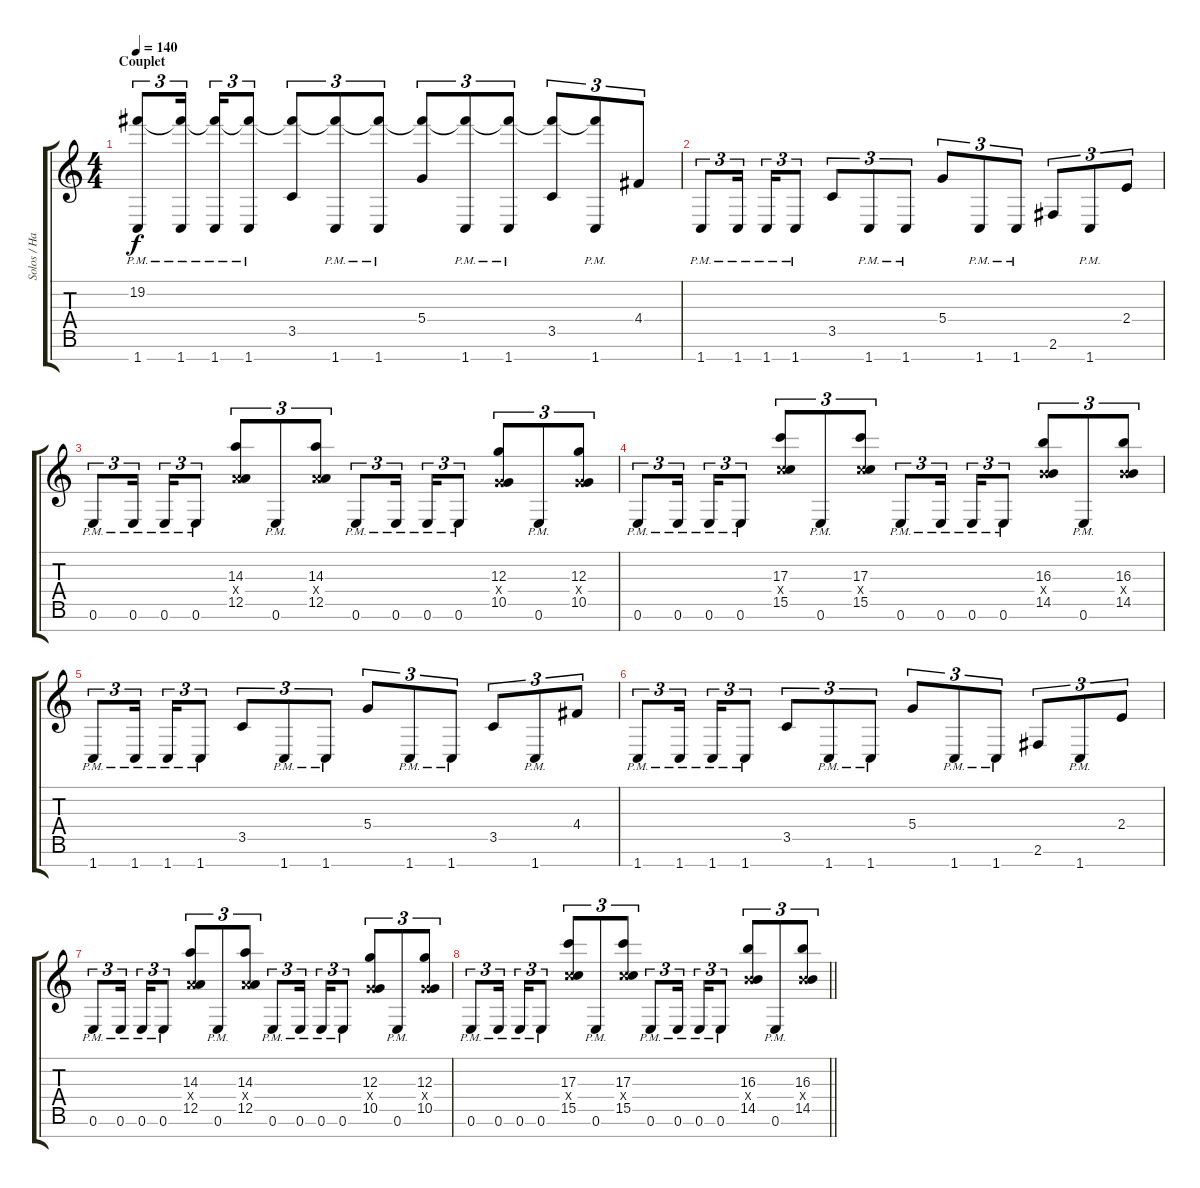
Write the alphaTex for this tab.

\track ("Solos / Harmony" "Solos / Ha") {instrument distortionguitar}
\staff {score tabs}
\tuning (E4 B3 G3 D3 A2 E2 B1) {hide}
\ts (4 4)
\section ("" "Couplet")
\tempo 140
\clef g2
\ks c
(19.2{t} 1.7{pm}).8{tu (3 2) dy f} (19.2{t} 1.7{pm}).16{tu (3 2) beam splitsecondary} (19.2{t} 1.7{pm}).16{tu (3 2)} (19.2{t} 1.7{pm}).8{tu (3 2)} (19.2{t} 3.5).8{tu (3 2)} (19.2{t} 1.7{pm}).8{tu (3 2)} (19.2{t} 1.7{pm}).8{tu (3 2)} (19.2{t} 5.4).8{tu (3 2)} (19.2{t} 1.7{pm}).8{tu (3 2)} (19.2{t} 1.7{pm}).8{tu (3 2)} (19.2{t} 3.5).8{tu (3 2)} (19.2{t} 1.7{pm}).8{tu (3 2)} 4.4.8{tu (3 2)} |
1.7{pm}.8{tu (3 2)} 1.7{pm}.16{tu (3 2) beam splitsecondary} 1.7{pm}.16{tu (3 2)} 1.7{pm}.8{tu (3 2)} 3.5.8{tu (3 2)} 1.7{pm}.8{tu (3 2)} 1.7{pm}.8{tu (3 2)} 5.4.8{tu (3 2)} 1.7{pm}.8{tu (3 2)} 1.7{pm}.8{tu (3 2)} 2.6.8{tu (3 2)} 1.7{pm}.8{tu (3 2)} 2.4.8{tu (3 2)} |
0.6{pm}.8{tu (3 2)} 0.6{pm}.16{tu (3 2) beam splitsecondary} 0.6{pm}.16{tu (3 2)} 0.6{pm}.8{tu (3 2)} (14.3 7.4{x} 12.5).8{tu (3 2)} 0.6{pm}.8{tu (3 2)} (14.3 7.4{x} 12.5).8{tu (3 2)} 0.6{pm}.8{tu (3 2)} 0.6{pm}.16{tu (3 2) beam splitsecondary} 0.6{pm}.16{tu (3 2)} 0.6{pm}.8{tu (3 2)} (12.3 5.4{x} 10.5).8{tu (3 2)} 0.6{pm}.8{tu (3 2)} (12.3 5.4{x} 10.5).8{tu (3 2)} |
0.6{pm}.8{tu (3 2)} 0.6{pm}.16{tu (3 2) beam splitsecondary} 0.6{pm}.16{tu (3 2)} 0.6{pm}.8{tu (3 2)} (17.3 10.4{x} 15.5).8{tu (3 2)} 0.6{pm}.8{tu (3 2)} (17.3 10.4{x} 15.5).8{tu (3 2)} 0.6{pm}.8{tu (3 2)} 0.6{pm}.16{tu (3 2) beam splitsecondary} 0.6{pm}.16{tu (3 2)} 0.6{pm}.8{tu (3 2)} (16.3 9.4{x} 14.5).8{tu (3 2)} 0.6{pm}.8{tu (3 2)} (16.3 9.4{x} 14.5).8{tu (3 2)} |
1.7{pm}.8{tu (3 2)} 1.7{pm}.16{tu (3 2) beam splitsecondary} 1.7{pm}.16{tu (3 2)} 1.7{pm}.8{tu (3 2)} 3.5.8{tu (3 2)} 1.7{pm}.8{tu (3 2)} 1.7{pm}.8{tu (3 2)} 5.4.8{tu (3 2)} 1.7{pm}.8{tu (3 2)} 1.7{pm}.8{tu (3 2)} 3.5.8{tu (3 2)} 1.7{pm}.8{tu (3 2)} 4.4.8{tu (3 2)} |
1.7{pm}.8{tu (3 2)} 1.7{pm}.16{tu (3 2) beam splitsecondary} 1.7{pm}.16{tu (3 2)} 1.7{pm}.8{tu (3 2)} 3.5.8{tu (3 2)} 1.7{pm}.8{tu (3 2)} 1.7{pm}.8{tu (3 2)} 5.4.8{tu (3 2)} 1.7{pm}.8{tu (3 2)} 1.7{pm}.8{tu (3 2)} 2.6.8{tu (3 2)} 1.7{pm}.8{tu (3 2)} 2.4.8{tu (3 2)} |
0.6{pm}.8{tu (3 2)} 0.6{pm}.16{tu (3 2) beam splitsecondary} 0.6{pm}.16{tu (3 2)} 0.6{pm}.8{tu (3 2)} (14.3 7.4{x} 12.5).8{tu (3 2)} 0.6{pm}.8{tu (3 2)} (14.3 7.4{x} 12.5).8{tu (3 2)} 0.6{pm}.8{tu (3 2)} 0.6{pm}.16{tu (3 2) beam splitsecondary} 0.6{pm}.16{tu (3 2)} 0.6{pm}.8{tu (3 2)} (12.3 5.4{x} 10.5).8{tu (3 2)} 0.6{pm}.8{tu (3 2)} (12.3 5.4{x} 10.5).8{tu (3 2)} |
\barLineRight lightlight
0.6{pm}.8{tu (3 2)} 0.6{pm}.16{tu (3 2) beam splitsecondary} 0.6{pm}.16{tu (3 2)} 0.6{pm}.8{tu (3 2)} (17.3 10.4{x} 15.5).8{tu (3 2)} 0.6{pm}.8{tu (3 2)} (17.3 10.4{x} 15.5).8{tu (3 2)} 0.6{pm}.8{tu (3 2)} 0.6{pm}.16{tu (3 2) beam splitsecondary} 0.6{pm}.16{tu (3 2)} 0.6{pm}.8{tu (3 2)} (16.3 9.4{x} 14.5).8{tu (3 2)} 0.6{pm}.8{tu (3 2)} (16.3 9.4{x} 14.5).8{tu (3 2)}
